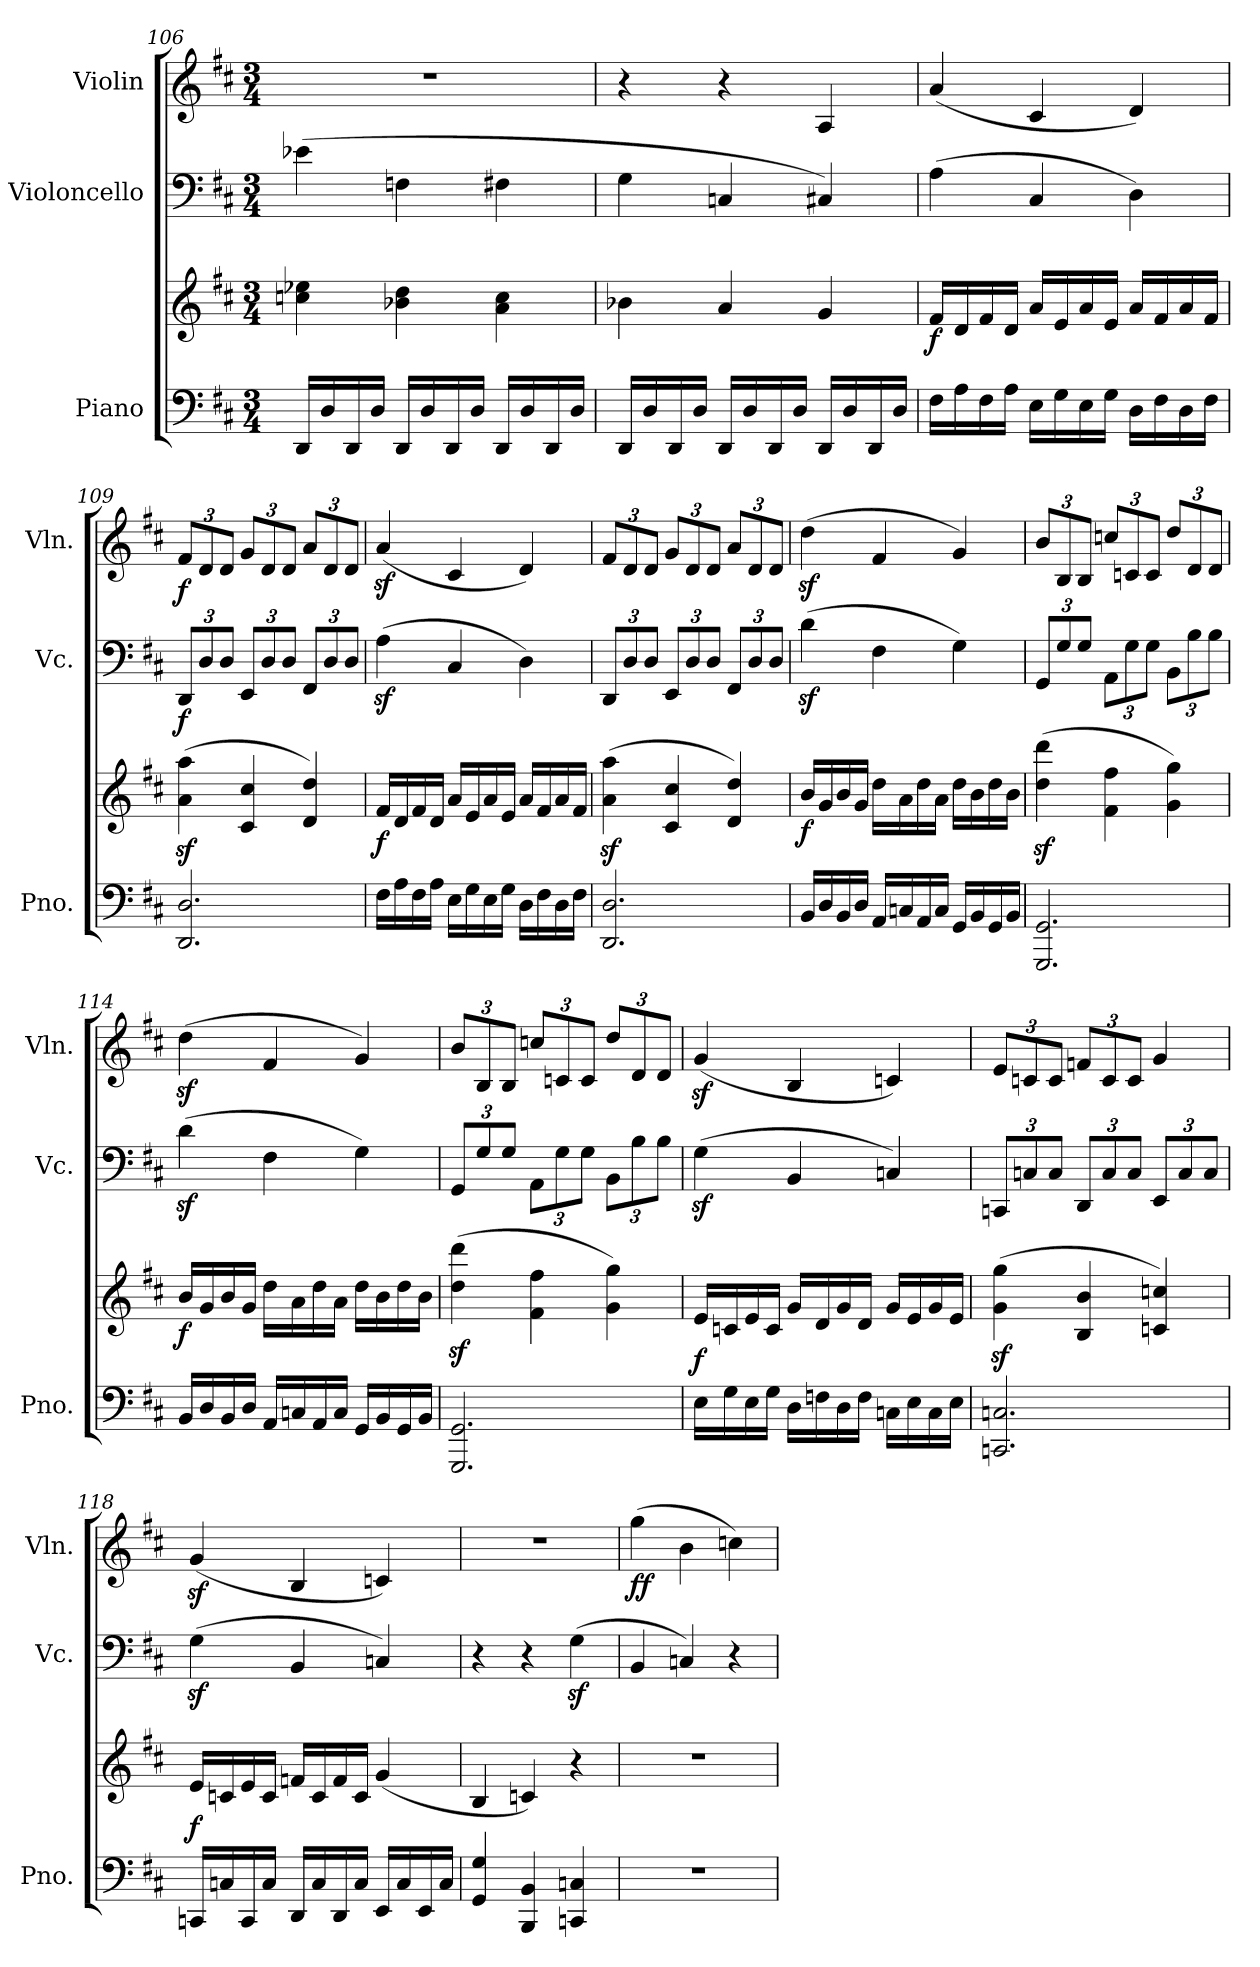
**kern	**kern	**dynam	**kern	**dynam	**kern	**dynam
*part3	*part3	*part3	*part2	*part2	*part1	*part1
*staff4	*staff3	*staff3/4	*staff2	*staff2	*staff1	*staff1
*I"Piano	*	*	*I"Violoncello	*	*I"Violin	*
*I'Pno.	*	*	*I'Vc.	*	*I'Vln.	*
*clefF4	*clefG2	*	*clefF4	*	*clefG2	*
*k[f#c#]	*k[f#c#]	*	*k[f#c#]	*	*k[f#c#]	*
*M3/4	*M3/4	*	*M3/4	*	*M3/4	*
=106	=106	=106	=106	=106	=106	=106
16DD/LL	4ccn\ 4ee-X\	.	(>4e-X\	.	2.r	.
16D/	.	.	.	.	.	.
16DD/	.	.	.	.	.	.
16D/JJ	.	.	.	.	.	.
16DD/LL	4b-X\ 4dd\	.	4Fn\	.	.	.
16D/	.	.	.	.	.	.
16DD/	.	.	.	.	.	.
16D/JJ	.	.	.	.	.	.
16DD/LL	4a\ 4cc\	.	4F#X\	.	.	.
16D/	.	.	.	.	.	.
16DD/	.	.	.	.	.	.
16D/JJ	.	.	.	.	.	.
!!LO:PB:g=z
=107	=107	=107	=107	=107	=107	=107
16DD/LL	4b-X\	.	4G\	.	4r	.
16D/	.	.	.	.	.	.
16DD/	.	.	.	.	.	.
16D/JJ	.	.	.	.	.	.
16DD/LL	4a/	.	4Cn/	.	4r	.
16D/	.	.	.	.	.	.
16DD/	.	.	.	.	.	.
16D/JJ	.	.	.	.	.	.
16DD/LL	4g/	.	4C#X/)	.	4A/	.
16D/	.	.	.	.	.	.
16DD/	.	.	.	.	.	.
16D/JJ	.	.	.	.	.	.
=108	=108	=108	=108	=108	=108	=108
!	!	!LO:DY:b	!	!	!	!
16F#\LL	16f#/LL	f	(>4A\	.	(<4a/	.
16A\	16d/	.	.	.	.	.
16F#\	16f#/	.	.	.	.	.
16A\JJ	16d/JJ	.	.	.	.	.
16E\LL	16a/LL	.	4C#/	.	4c#/	.
16G\	16e/	.	.	.	.	.
16E\	16a/	.	.	.	.	.
16G\JJ	16e/JJ	.	.	.	.	.
16D\LL	16a/LL	.	4D\)	.	4d/)	.
16F#\	16f#/	.	.	.	.	.
16D\	16a/	.	.	.	.	.
16F#\JJ	16f#/JJ	.	.	.	.	.
=109	=109	=109	=109	=109	=109	=109
*	*	*	*Xbrackettup	*	*Xbrackettup	*
!	!	!	!	!LO:DY:b	!	!LO:DY:b
2.DD/ 2.D/	(>4a\z< 4aa\z<	.	12DD/L	f	12f#/L	f
.	.	.	12D/	.	12d/	.
.	.	.	12D/J	.	12d/J	.
.	4c#/ 4cc#/	.	12EE/L	.	12g/L	.
.	.	.	12D/	.	12d/	.
.	.	.	12D/J	.	12d/J	.
.	4d/ 4dd/)	.	12FF#/L	.	12a/L	.
.	.	.	12D/	.	12d/	.
.	.	.	12D/J	.	12d/J	.
=110	=110	=110	=110	=110	=110	=110
!	!	!LO:DY:b	!	!	!	!
16F#\LL	16f#/LL	f	(>4Az<\	.	(<4az</	.
16A\	16d/	.	.	.	.	.
16F#\	16f#/	.	.	.	.	.
16A\JJ	16d/JJ	.	.	.	.	.
16E\LL	16a/LL	.	4C#/	.	4c#/	.
16G\	16e/	.	.	.	.	.
16E\	16a/	.	.	.	.	.
16G\JJ	16e/JJ	.	.	.	.	.
16D\LL	16a/LL	.	4D\)	.	4d/)	.
16F#\	16f#/	.	.	.	.	.
16D\	16a/	.	.	.	.	.
16F#\JJ	16f#/JJ	.	.	.	.	.
!!LO:LB:g=z
=111	=111	=111	=111	=111	=111	=111
2.DD/ 2.D/	(>4a\z< 4aa\z<	.	12DD/L	.	12f#/L	.
.	.	.	12D/	.	12d/	.
.	.	.	12D/J	.	12d/J	.
.	4c#/ 4cc#/	.	12EE/L	.	12g/L	.
.	.	.	12D/	.	12d/	.
.	.	.	12D/J	.	12d/J	.
.	4d/ 4dd/)	.	12FF#/L	.	12a/L	.
.	.	.	12D/	.	12d/	.
.	.	.	12D/J	.	12d/J	.
=112	=112	=112	=112	=112	=112	=112
!	!	!LO:DY:b	!	!	!	!
16BB/LL	16b/LL	f	(>4dz<\	.	(>4ddz<\	.
16D/	16g/	.	.	.	.	.
16BB/	16b/	.	.	.	.	.
16D/JJ	16g/JJ	.	.	.	.	.
16AA/LL	16dd\LL	.	4F#\	.	4f#/	.
16Cn/	16a\	.	.	.	.	.
16AA/	16dd\	.	.	.	.	.
16C/JJ	16a\JJ	.	.	.	.	.
16GG/LL	16dd\LL	.	4G\)	.	4g/)	.
16BB/	16b\	.	.	.	.	.
16GG/	16dd\	.	.	.	.	.
16BB/JJ	16b\JJ	.	.	.	.	.
=113	=113	=113	=113	=113	=113	=113
2.GGG/ 2.GG/	(>4dd\z< 4ddd\z<	.	12GG/L	.	12b/L	.
.	.	.	12G/	.	12B/	.
.	.	.	12G/J	.	12B/J	.
.	4f#\ 4ff#\	.	12AA\L	.	12ccn/L	.
.	.	.	12G\	.	12cn/	.
.	.	.	12G\J	.	12c/J	.
.	4g\ 4gg\)	.	12BB\L	.	12dd/L	.
.	.	.	12B\	.	12d/	.
.	.	.	12B\J	.	12d/J	.
=114	=114	=114	=114	=114	=114	=114
!	!	!LO:DY:b	!	!	!	!
16BB/LL	16b/LL	f	(>4dz<\	.	(>4ddz<\	.
16D/	16g/	.	.	.	.	.
16BB/	16b/	.	.	.	.	.
16D/JJ	16g/JJ	.	.	.	.	.
16AA/LL	16dd\LL	.	4F#\	.	4f#/	.
16Cn/	16a\	.	.	.	.	.
16AA/	16dd\	.	.	.	.	.
16C/JJ	16a\JJ	.	.	.	.	.
16GG/LL	16dd\LL	.	4G\)	.	4g/)	.
16BB/	16b\	.	.	.	.	.
16GG/	16dd\	.	.	.	.	.
16BB/JJ	16b\JJ	.	.	.	.	.
!!LO:LB:g=z
=115	=115	=115	=115	=115	=115	=115
2.GGG/ 2.GG/	(>4dd\z< 4ddd\z<	.	12GG/L	.	12b/L	.
.	.	.	12G/	.	12B/	.
.	.	.	12G/J	.	12B/J	.
.	4f#\ 4ff#\	.	12AA\L	.	12ccn/L	.
.	.	.	12G\	.	12cn/	.
.	.	.	12G\J	.	12c/J	.
.	4g\ 4gg\)	.	12BB\L	.	12dd/L	.
.	.	.	12B\	.	12d/	.
.	.	.	12B\J	.	12d/J	.
=116	=116	=116	=116	=116	=116	=116
!	!	!LO:DY:b	!	!	!	!
16E\LL	16e/LL	f	(>4Gz<\	.	(<4gz</	.
16G\	16cn/	.	.	.	.	.
16E\	16e/	.	.	.	.	.
16G\JJ	16c/JJ	.	.	.	.	.
16D\LL	16g/LL	.	4BB/	.	4B/	.
16Fn\	16d/	.	.	.	.	.
16D\	16g/	.	.	.	.	.
16F\JJ	16d/JJ	.	.	.	.	.
16Cn\LL	16g/LL	.	4Cn/)	.	4cn/)	.
16E\	16e/	.	.	.	.	.
16C\	16g/	.	.	.	.	.
16E\JJ	16e/JJ	.	.	.	.	.
=117	=117	=117	=117	=117	=117	=117
2.CCn/ 2.Cn/	(>4g\z< 4gg\z<	.	12CCn/L	.	12e/L	.
.	.	.	12Cn/	.	12cn/	.
.	.	.	12C/J	.	12c/J	.
.	4B/ 4b/	.	12DD/L	.	12fn/L	.
.	.	.	12C/	.	12c/	.
.	.	.	12C/J	.	12c/J	.
.	4cn/ 4ccn/)	.	12EE/L	.	4g/	.
.	.	.	12C/	.	.	.
.	.	.	12C/J	.	.	.
=118	=118	=118	=118	=118	=118	=118
!	!	!LO:DY:b	!	!	!	!
16CCn/LL	16e/LL	f	(>4Gz<\	.	(<4gz</	.
16Cn/	16cn/	.	.	.	.	.
16CC/	16e/	.	.	.	.	.
16C/JJ	16c/JJ	.	.	.	.	.
16DD/LL	16fn/LL	.	4BB/	.	4B/	.
16C/	16c/	.	.	.	.	.
16DD/	16f/	.	.	.	.	.
16C/JJ	16c/JJ	.	.	.	.	.
16EE/LL	(<4g/	.	4Cn/)	.	4cn/)	.
16C/	.	.	.	.	.	.
16EE/	.	.	.	.	.	.
16C/JJ	.	.	.	.	.	.
!!LO:PB:g=z
=119	=119	=119	=119	=119	=119	=119
4GG/ 4G/	4B/	.	4r	.	2.r	.
4BBB/ 4BB/	4cn/)	.	4r	.	.	.
4CCn/ 4Cn/	4r	.	(>4Gz<\	.	.	.
=120	=120	=120	=120	=120	=120	=120
!	!	!	!	!	!	!LO:DY:b
2.r	2.r	.	4BB/	.	(>4gg\	ff
.	.	.	4Cn/)	.	4b\	.
.	.	.	4r	.	4ccn\)	.
=	=	=	=	=	=	=
*-	*-	*-	*-	*-	*-	*-
